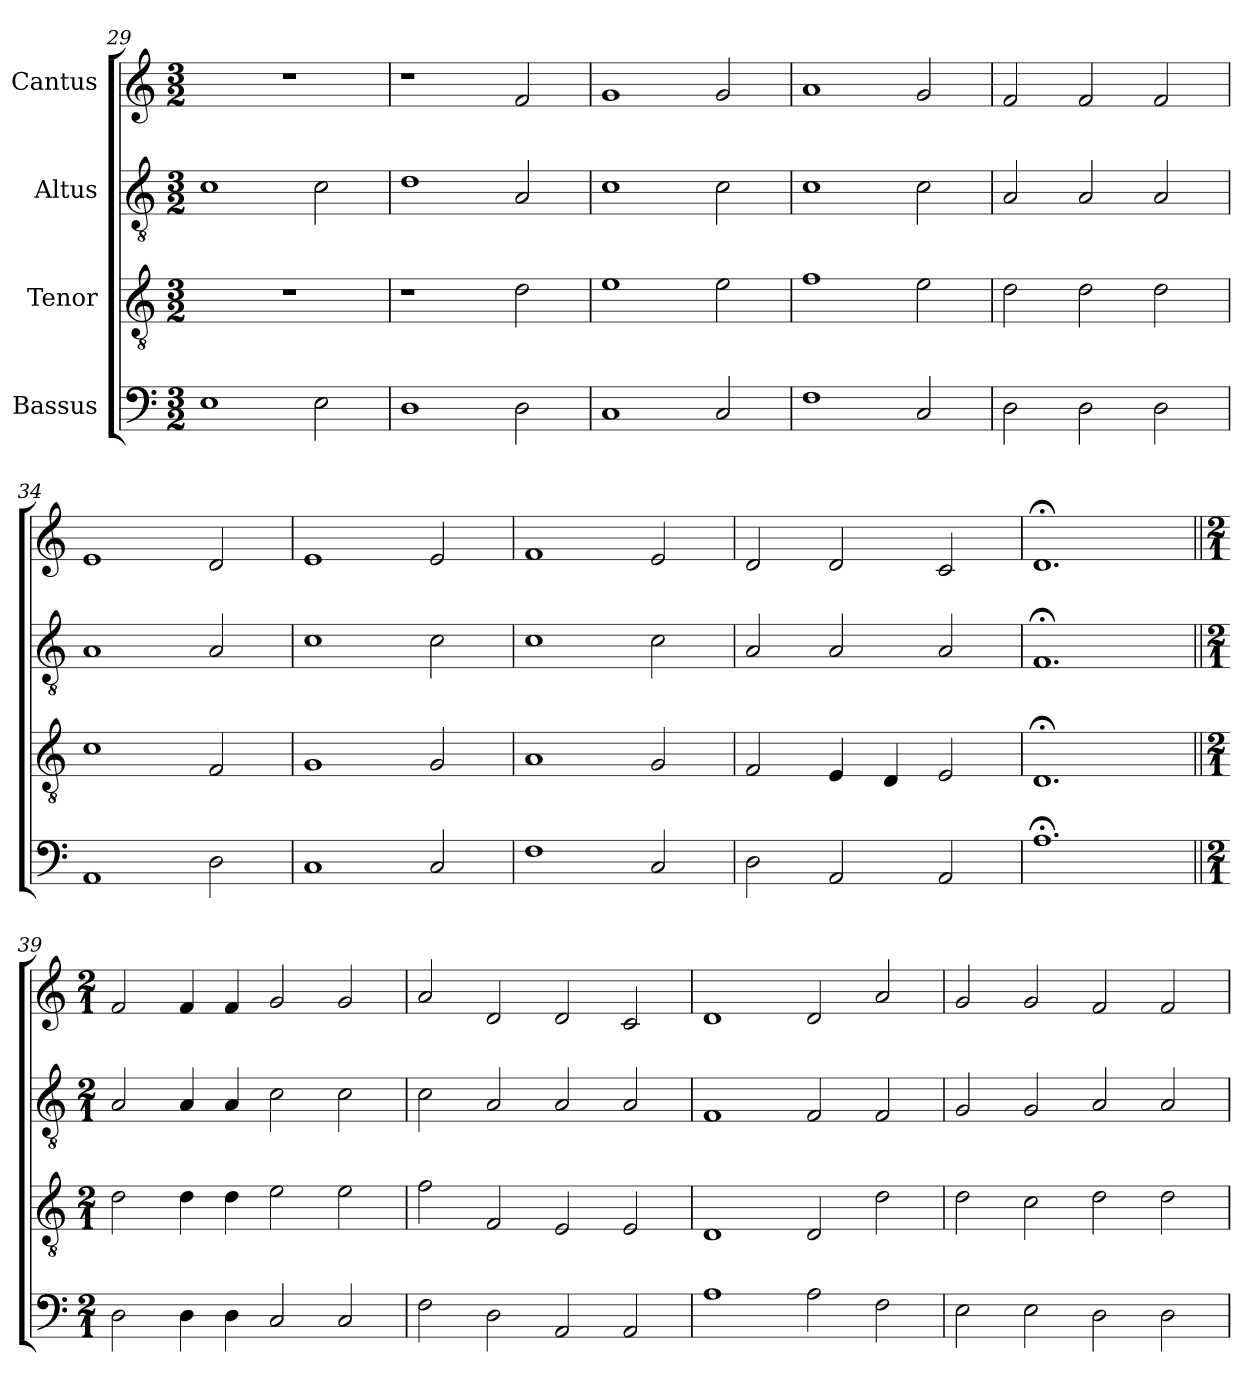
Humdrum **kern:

**kern	**kern	**kern	**kern
*part4	*part3	*part2	*part1
*staff4	*staff3	*staff2	*staff1
*I"Bassus	*I"Tenor	*I"Altus	*I"Cantus
*clefF4	*clefGv2	*clefGv2	*clefG2
*	*ITrd7c12	*ITrd7c12	*
*k[]	*k[]	*k[]	*k[]
*C:	*C:	*C:	*C:
*M3/2	*M3/2	*M3/2	*M3/2
=29	=29	=29	=29
!	!LO:N:vis=1	!	!LO:N:vis=1
1Ei	1.r	1Ci	1.r
2Ei\	.	2Ci\	.
=30	=30	=30	=30
1Di	1r	1Di	1r
2Di\	2Di\	2AAi/	2fi/
=31	=31	=31	=31
1Ci	1Ei	1Ci	1gi
2Ci/	2Ei\	2Ci\	2gi/
=32	=32	=32	=32
1Fi	1Fi	1Ci	1ai
2Ci/	2Ei\	2Ci\	2gi/
=33	=33	=33	=33
2Di\	2Di\	2AAi/	2fi/
2Di\	2Di\	2AAi/	2fi/
2Di\	2Di\	2AAi/	2fi/
=34	=34	=34	=34
1AAi	1Ci	1AAi	1ei
2Di\	2FFi/	2AAi/	2di/
=35	=35	=35	=35
1Ci	1GGi	1Ci	1ei
2Ci/	2GGi/	2Ci\	2ei/
!!LO:PB:g=z
=36	=36	=36	=36
1Fi	1AAi	1Ci	1fi
2Ci/	2GGi/	2Ci\	2ei/
=37	=37	=37	=37
2Di\	2FFi/	2AAi/	2di/
2AAi/	4EEi/	2AAi/	2di/
.	4DDi/	.	.
2AAi/	2EEi/	2AAi/	2ci/
=38	=38	=38	=38
1.A;i	1.DD;i	1.FF;i	1.d;i
=39||	=39||	=39||	=39||
*M2/1	*M2/1	*M2/1	*M2/1
2Di\	2Di\	2AAi/	2fi/
4Di\	4Di\	4AAi/	4fi/
4Di\	4Di\	4AAi/	4fi/
2Ci/	2Ei\	2Ci\	2gi/
2Ci/	2Ei\	2Ci\	2gi/
=40	=40	=40	=40
2Fi\	2Fi\	2Ci\	2ai/
2Di\	2FFi/	2AAi/	2di/
2AAi/	2EEi/	2AAi/	2di/
2AAi/	2EEi/	2AAi/	2ci/
=41	=41	=41	=41
1Ai	1DDi	1FFi	1di
2Ai\	2DDi/	2FFi/	2di/
2Fi\	2Di\	2FFi/	2ai/
!!LO:LB:g=z
=42	=42	=42	=42
2Ei\	2Di\	2GGi/	2gi/
2Ei\	2Ci\	2GGi/	2gi/
2Di\	2Di\	2AAi/	2fi/
2Di\	2Di\	2AAi/	2fi/
=	=	=	=
*-	*-	*-	*-
